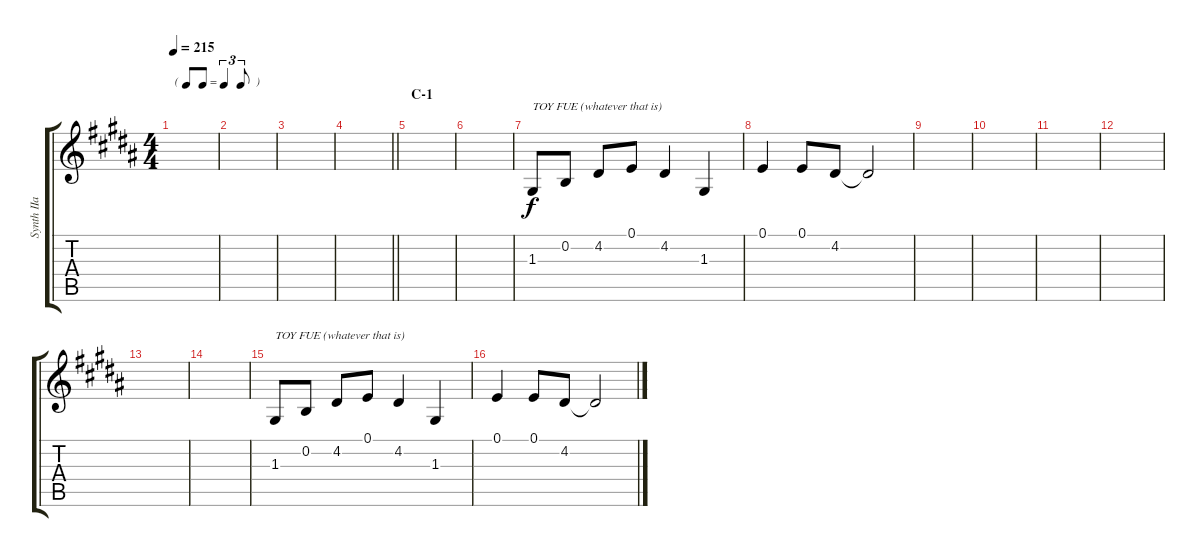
\track ("Synth IIa (Kotobuki Tsumugi)" "Synth IIa ") {instrument drawbarorgan}
\staff {score tabs}
\tuning (E4 B3 G3 D3 A2 E2) {hide}
\ts (4 4)
\tf triplet8th
\tempo 215
\clef g2
\ks b
|
|
|
\barLineRight lightlight
|
\section ("" "C-1")
|
|
1.3.8{txt "TOY FUE (whatever that is)" instrument panflute} 0.2.8 4.2.8 0.1.8 4.2.4 1.3.4 |
0.1.4 0.1.8 4.2.8 4.2{t}.2 |
|
|
|
|
|
|
1.3.8{txt "TOY FUE (whatever that is)"} 0.2.8 4.2.8 0.1.8 4.2.4 1.3.4 |
0.1.4 0.1.8 4.2.8 4.2{t}.2
